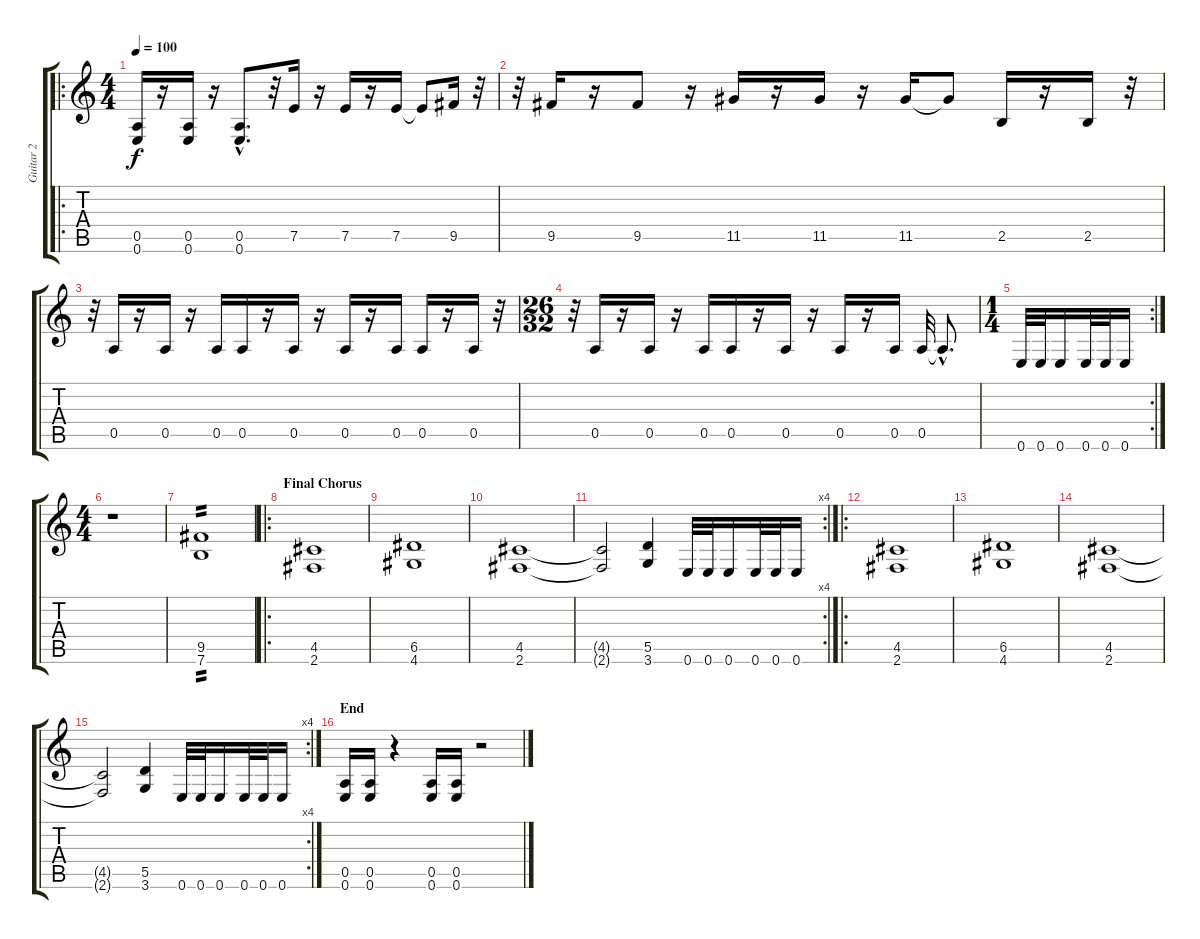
\track ("Guitar 2" "Guitar 2") {instrument distortionguitar}
\staff {score tabs}
\tuning (E4 B3 G3 D3 A2 E2) {hide}
\ro
\ts (4 4)
\tempo 100
\clef g2
\ks c
(0.5 0.6).16{dy f} r.16 (0.5 0.6).16 r.16 (0.5{hac} 0.6{hac}).8{d} r.32 7.5.16 r.16 7.5.16 r.16 7.5.16 7.5{t}.8 9.5.16 r.32 |
r.32 9.5.16 r.16 9.5.8 r.16 11.5.16 r.16 11.5.16 r.16 11.5.16 11.5{t}.8 2.5.16 r.16 2.5.16 r.32 |
r.32 0.5.16 r.16 0.5.16 r.16 0.5.16 0.5.16 r.16 0.5.16 r.16 0.5.16 r.16 0.5.16 0.5.16 r.16 0.5.16 r.32 |
\ts (26 32)
r.32 0.5.16 r.16 0.5.16 r.16 0.5.16 0.5.16 r.16 0.5.16 r.16 0.5.16 r.16 0.5.16 0.5.32 0.5{hac t}.8{d} |
\rc 2
\ts (1 4)
0.6.32 0.6.32 0.6.16 0.6.32 0.6.32 0.6.16 |
\ts (4 4)
r.1 |
(9.5 7.6).1{tp 2} |
\ro
\section ("" "Final Chorus")
(4.5 2.6).1{volume 8} |
(6.5 4.6).1 |
(4.5 2.6).1 |
\rc 4
(4.5{t} 2.6{t}).2 (5.5 3.6).4 0.6.32 0.6.32 0.6.16 0.6.32 0.6.32 0.6.16 |
\ro
(4.5 2.6).1{volume 10} |
(6.5 4.6).1 |
(4.5 2.6).1 |
\rc 4
(4.5{t} 2.6{t}).2 (5.5 3.6).4 0.6.32 0.6.32 0.6.16 0.6.32 0.6.32 0.6.16 |
\section ("" "End")
(0.5 0.6).16{volume 13} (0.5 0.6).16 r.4 (0.5 0.6).16 (0.5 0.6).16 r.2
